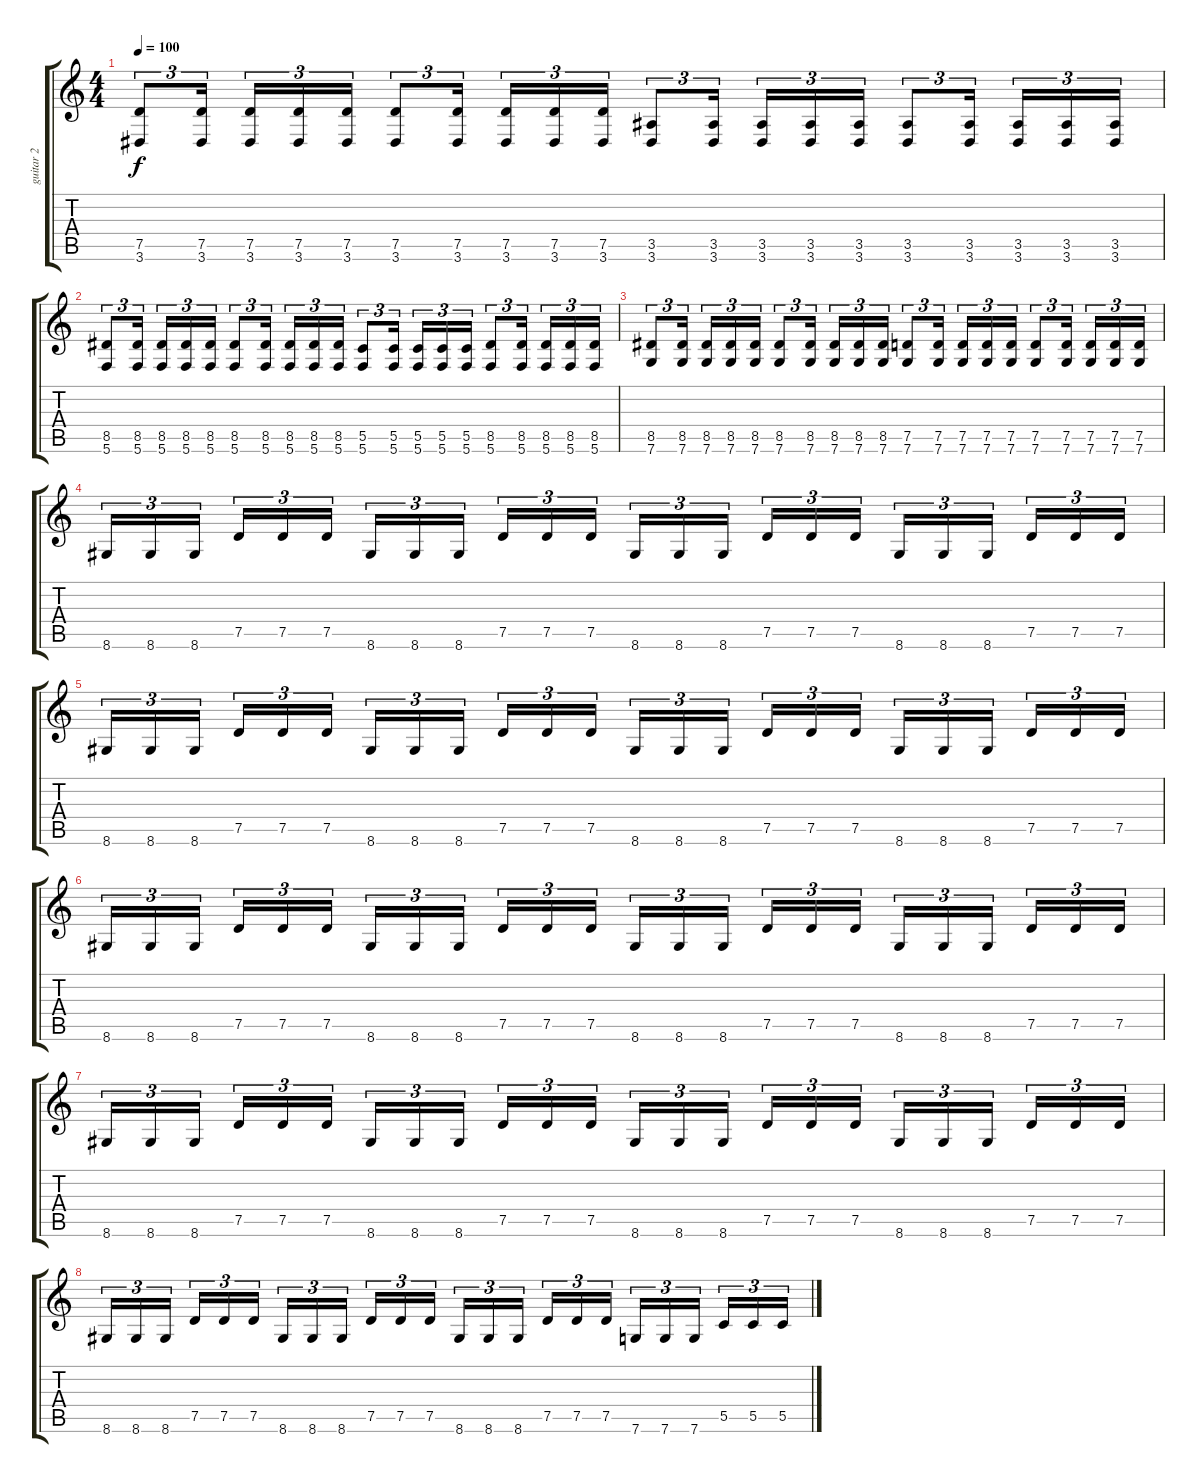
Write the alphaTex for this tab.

\track ("guitar 2" "guitar 2") {instrument overdrivenguitar}
\staff {score tabs}
\tuning (D4 A3 F3 C3 G2 C2) {hide}
\ts (4 4)
\tempo 100
\clef g2
\ks c
(7.5 3.6).8{tu (3 2) dy f} (7.5 3.6).16{tu (3 2)} (7.5 3.6).16{tu (3 2)} (7.5 3.6).16{tu (3 2)} (7.5 3.6).16{tu (3 2)} (7.5 3.6).8{tu (3 2)} (7.5 3.6).16{tu (3 2)} (7.5 3.6).16{tu (3 2)} (7.5 3.6).16{tu (3 2)} (7.5 3.6).16{tu (3 2)} (3.5 3.6).8{tu (3 2)} (3.5 3.6).16{tu (3 2)} (3.5 3.6).16{tu (3 2)} (3.5 3.6).16{tu (3 2)} (3.5 3.6).16{tu (3 2)} (3.5 3.6).8{tu (3 2)} (3.5 3.6).16{tu (3 2)} (3.5 3.6).16{tu (3 2)} (3.5 3.6).16{tu (3 2)} (3.5 3.6).16{tu (3 2)} |
(8.5 5.6).8{tu (3 2)} (8.5 5.6).16{tu (3 2)} (8.5 5.6).16{tu (3 2)} (8.5 5.6).16{tu (3 2)} (8.5 5.6).16{tu (3 2)} (8.5 5.6).8{tu (3 2)} (8.5 5.6).16{tu (3 2)} (8.5 5.6).16{tu (3 2)} (8.5 5.6).16{tu (3 2)} (8.5 5.6).16{tu (3 2)} (5.5 5.6).8{tu (3 2)} (5.5 5.6).16{tu (3 2)} (5.5 5.6).16{tu (3 2)} (5.5 5.6).16{tu (3 2)} (5.5 5.6).16{tu (3 2)} (8.5 5.6).8{tu (3 2)} (8.5 5.6).16{tu (3 2)} (8.5 5.6).16{tu (3 2)} (8.5 5.6).16{tu (3 2)} (8.5 5.6).16{tu (3 2)} |
(8.5 7.6).8{tu (3 2)} (8.5 7.6).16{tu (3 2)} (8.5 7.6).16{tu (3 2)} (8.5 7.6).16{tu (3 2)} (8.5 7.6).16{tu (3 2)} (8.5 7.6).8{tu (3 2)} (8.5 7.6).16{tu (3 2)} (8.5 7.6).16{tu (3 2)} (8.5 7.6).16{tu (3 2)} (8.5 7.6).16{tu (3 2)} (7.5 7.6).8{tu (3 2)} (7.5 7.6).16{tu (3 2)} (7.5 7.6).16{tu (3 2)} (7.5 7.6).16{tu (3 2)} (7.5 7.6).16{tu (3 2)} (7.5 7.6).8{tu (3 2)} (7.5 7.6).16{tu (3 2)} (7.5 7.6).16{tu (3 2)} (7.5 7.6).16{tu (3 2)} (7.5 7.6).16{tu (3 2)} |
8.6.16{tu (3 2)} 8.6.16{tu (3 2)} 8.6.16{tu (3 2)} 7.5.16{tu (3 2)} 7.5.16{tu (3 2)} 7.5.16{tu (3 2)} 8.6.16{tu (3 2)} 8.6.16{tu (3 2)} 8.6.16{tu (3 2)} 7.5.16{tu (3 2)} 7.5.16{tu (3 2)} 7.5.16{tu (3 2)} 8.6.16{tu (3 2)} 8.6.16{tu (3 2)} 8.6.16{tu (3 2)} 7.5.16{tu (3 2)} 7.5.16{tu (3 2)} 7.5.16{tu (3 2)} 8.6.16{tu (3 2)} 8.6.16{tu (3 2)} 8.6.16{tu (3 2)} 7.5.16{tu (3 2)} 7.5.16{tu (3 2)} 7.5.16{tu (3 2)} |
8.6.16{tu (3 2)} 8.6.16{tu (3 2)} 8.6.16{tu (3 2)} 7.5.16{tu (3 2)} 7.5.16{tu (3 2)} 7.5.16{tu (3 2)} 8.6.16{tu (3 2)} 8.6.16{tu (3 2)} 8.6.16{tu (3 2)} 7.5.16{tu (3 2)} 7.5.16{tu (3 2)} 7.5.16{tu (3 2)} 8.6.16{tu (3 2)} 8.6.16{tu (3 2)} 8.6.16{tu (3 2)} 7.5.16{tu (3 2)} 7.5.16{tu (3 2)} 7.5.16{tu (3 2)} 8.6.16{tu (3 2)} 8.6.16{tu (3 2)} 8.6.16{tu (3 2)} 7.5.16{tu (3 2)} 7.5.16{tu (3 2)} 7.5.16{tu (3 2)} |
8.6.16{tu (3 2)} 8.6.16{tu (3 2)} 8.6.16{tu (3 2)} 7.5.16{tu (3 2)} 7.5.16{tu (3 2)} 7.5.16{tu (3 2)} 8.6.16{tu (3 2)} 8.6.16{tu (3 2)} 8.6.16{tu (3 2)} 7.5.16{tu (3 2)} 7.5.16{tu (3 2)} 7.5.16{tu (3 2)} 8.6.16{tu (3 2)} 8.6.16{tu (3 2)} 8.6.16{tu (3 2)} 7.5.16{tu (3 2)} 7.5.16{tu (3 2)} 7.5.16{tu (3 2)} 8.6.16{tu (3 2)} 8.6.16{tu (3 2)} 8.6.16{tu (3 2)} 7.5.16{tu (3 2)} 7.5.16{tu (3 2)} 7.5.16{tu (3 2)} |
8.6.16{tu (3 2)} 8.6.16{tu (3 2)} 8.6.16{tu (3 2)} 7.5.16{tu (3 2)} 7.5.16{tu (3 2)} 7.5.16{tu (3 2)} 8.6.16{tu (3 2)} 8.6.16{tu (3 2)} 8.6.16{tu (3 2)} 7.5.16{tu (3 2)} 7.5.16{tu (3 2)} 7.5.16{tu (3 2)} 8.6.16{tu (3 2)} 8.6.16{tu (3 2)} 8.6.16{tu (3 2)} 7.5.16{tu (3 2)} 7.5.16{tu (3 2)} 7.5.16{tu (3 2)} 8.6.16{tu (3 2)} 8.6.16{tu (3 2)} 8.6.16{tu (3 2)} 7.5.16{tu (3 2)} 7.5.16{tu (3 2)} 7.5.16{tu (3 2)} |
8.6.16{tu (3 2)} 8.6.16{tu (3 2)} 8.6.16{tu (3 2)} 7.5.16{tu (3 2)} 7.5.16{tu (3 2)} 7.5.16{tu (3 2)} 8.6.16{tu (3 2)} 8.6.16{tu (3 2)} 8.6.16{tu (3 2)} 7.5.16{tu (3 2)} 7.5.16{tu (3 2)} 7.5.16{tu (3 2)} 8.6.16{tu (3 2)} 8.6.16{tu (3 2)} 8.6.16{tu (3 2)} 7.5.16{tu (3 2)} 7.5.16{tu (3 2)} 7.5.16{tu (3 2)} 7.6.16{tu (3 2)} 7.6.16{tu (3 2)} 7.6.16{tu (3 2)} 5.5.16{tu (3 2)} 5.5.16{tu (3 2)} 5.5.16{tu (3 2)}
